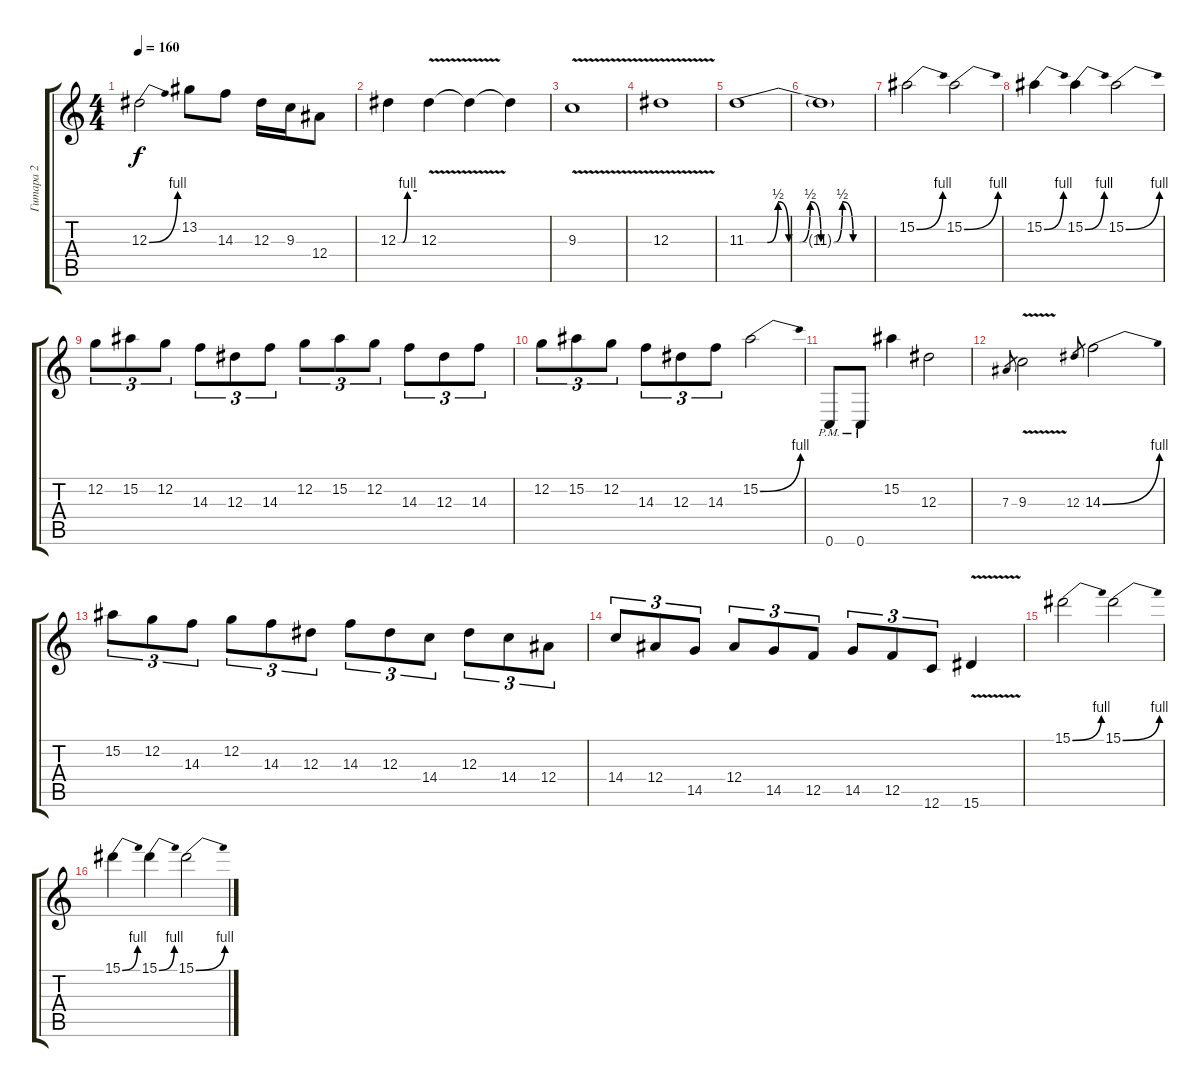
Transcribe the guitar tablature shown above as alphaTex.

\track ("Гитара 2" "Гитара 2") {instrument distortionguitar}
\staff {score tabs}
\tuning (C4 G3 Eb3 Bb2 F2 C2) {hide}
\ts (4 4)
\tempo 160
\clef g2
\ks c
12.3{be (bend 0 0 60 4)}.2{dy f} 13.2.8 14.3.8 12.3.16 9.3.16 12.4.8 |
12.3{be (custom 0 0 15 0 30 4 60 4)}.4 12.3{v}.4 12.3{t}.4 12.3{t}.4 |
9.3{v}.1 |
12.3{v}.1 |
11.3{be (custom 0 0 10 0 15 2 20 0 25 0 30 2 35 0 41 0 45 2 50 0 60 0)}.1 |
11.3{t}.1 |
15.2{be (bend 0 0 60 4)}.2 15.2{be (bend 0 0 60 4)}.2 |
15.2{be (bend 0 0 60 4)}.4 15.2{be (bend 0 0 60 4)}.4 15.2{be (bend 0 0 60 4)}.2 |
12.2.8{tu (3 2)} 15.2.8{tu (3 2)} 12.2.8{tu (3 2)} 14.3.8{tu (3 2)} 12.3.8{tu (3 2)} 14.3.8{tu (3 2)} 12.2.8{tu (3 2)} 15.2.8{tu (3 2)} 12.2.8{tu (3 2)} 14.3.8{tu (3 2)} 12.3.8{tu (3 2)} 14.3.8{tu (3 2)} |
12.2.8{tu (3 2)} 15.2.8{tu (3 2)} 12.2.8{tu (3 2)} 14.3.8{tu (3 2)} 12.3.8{tu (3 2)} 14.3.8{tu (3 2)} 15.2{be (bend 0 0 60 4)}.2 |
0.6{pm}.8 0.6{pm}.8 15.2.4 12.3.2 |
7.3.8{gr} 9.3{v}.2 12.3.8{gr} 14.3{be (bend 0 0 60 4)}.2 |
15.2.8{tu (3 2)} 12.2.8{tu (3 2)} 14.3.8{tu (3 2)} 12.2.8{tu (3 2)} 14.3.8{tu (3 2)} 12.3.8{tu (3 2)} 14.3.8{tu (3 2)} 12.3.8{tu (3 2)} 14.4.8{tu (3 2)} 12.3.8{tu (3 2)} 14.4.8{tu (3 2)} 12.4.8{tu (3 2)} |
14.4.8{tu (3 2)} 12.4.8{tu (3 2)} 14.5.8{tu (3 2)} 12.4.8{tu (3 2)} 14.5.8{tu (3 2)} 12.5.8{tu (3 2)} 14.5.8{tu (3 2)} 12.5.8{tu (3 2)} 12.6.8{tu (3 2)} 15.6{v}.4 |
15.1{be (bend 0 0 60 4)}.2 15.1{be (bend 0 0 60 4)}.2 |
15.1{be (bend 0 0 60 4)}.4 15.1{be (bend 0 0 60 4)}.4 15.1{be (bend 0 0 60 4)}.2
